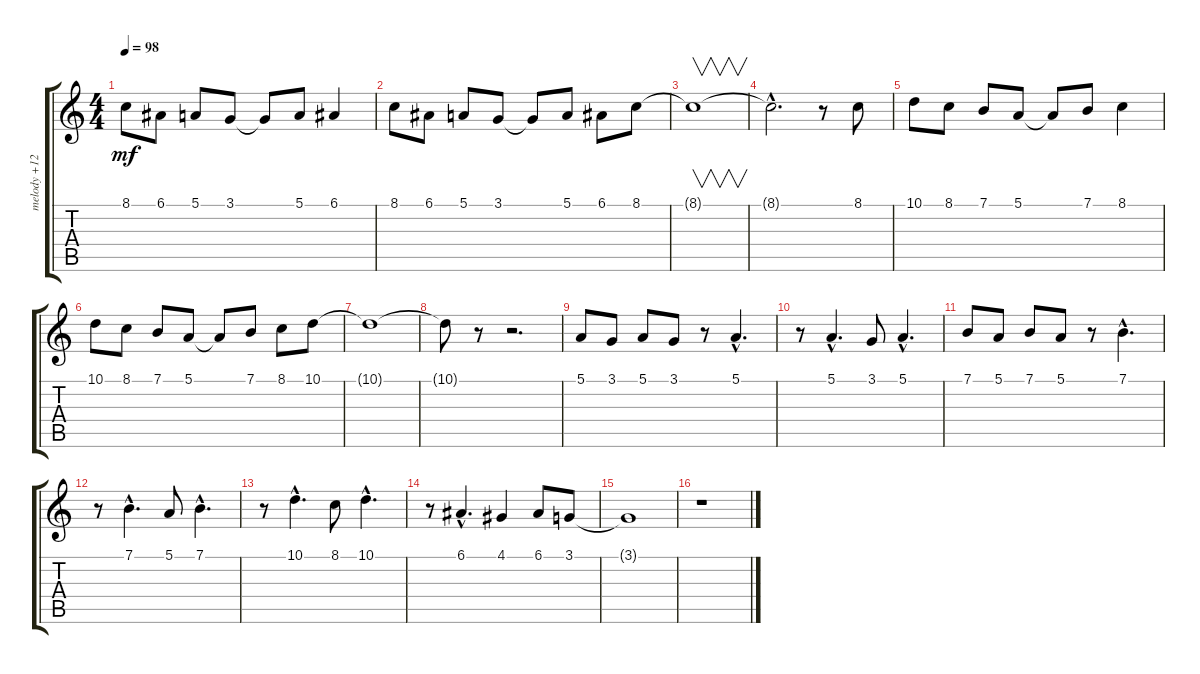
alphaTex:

\track ("melody +12" "melody +12") {instrument synthbrass2}
\staff {score tabs}
\tuning (E4 B3 G3 D3 A2 E2) {hide}
\ts (4 4)
\tempo 98
\clef g2
\ks c
8.1.8{dy mf} 6.1.8 5.1.8 3.1.8 3.1{t}.8 5.1.8 6.1.4 |
8.1.8 6.1.8 5.1.8 3.1.8 3.1{t}.8 5.1.8 6.1.8 8.1.8 |
8.1{t}.1{v} |
8.1{hac t}.2{d} r.8 8.1.8 |
10.1.8 8.1.8 7.1.8 5.1.8 5.1{t}.8 7.1.8 8.1.4 |
10.1.8 8.1.8 7.1.8 5.1.8 5.1{t}.8 7.1.8 8.1.8 10.1.8 |
10.1{t}.1 |
10.1{t}.8 r.8 r.2{d} |
5.1.8 3.1.8 5.1.8 3.1.8 r.8 5.1{hac}.4{d} |
r.8 5.1{hac}.4{d} 3.1.8 5.1{hac}.4{d} |
7.1.8 5.1.8 7.1.8 5.1.8 r.8 7.1{hac}.4{d} |
r.8 7.1{hac}.4{d} 5.1.8 7.1{hac}.4{d} |
r.8 10.1{hac}.4{d} 8.1.8 10.1{hac}.4{d} |
r.8 6.1{hac}.4{d} 4.1.4 6.1.8 3.1.8 |
3.1{t}.1 |
r.1
